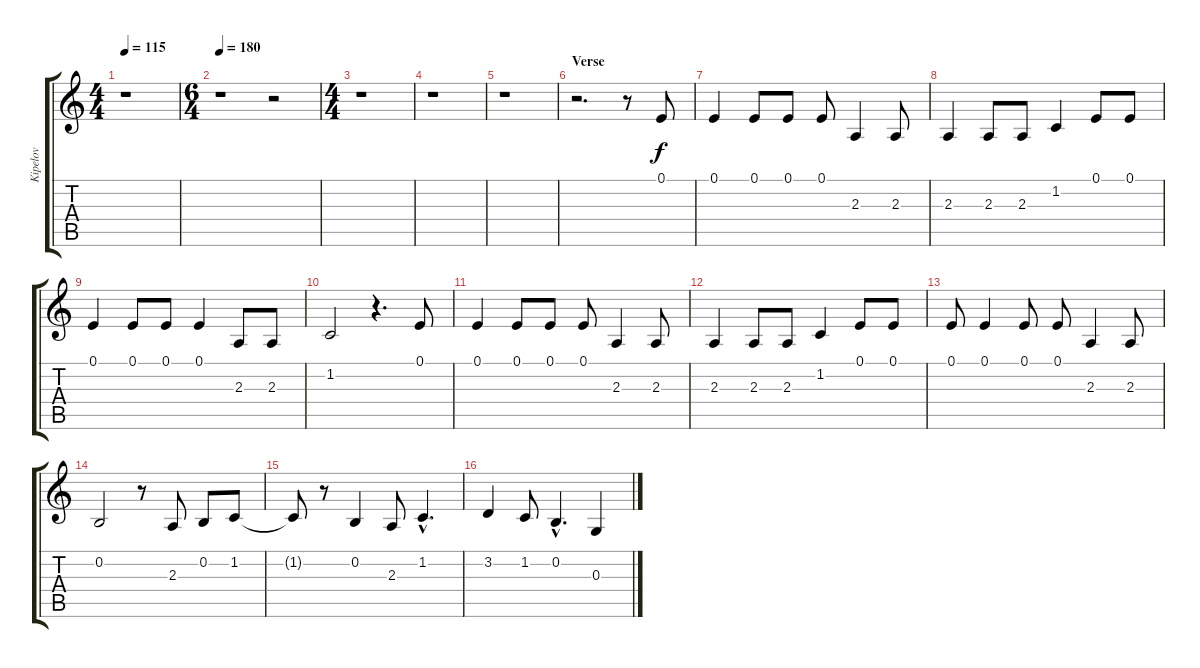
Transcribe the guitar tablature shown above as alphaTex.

\track ("Kipelov" "Kipelov") {instrument tenorsax}
\staff {score tabs}
\tuning (E4 B3 G3 D3 A2 E2) {hide}
\ts (4 4)
\tempo 115
\clef g2
\ks c
r.1{dy f} |
\ts (6 4)
\tempo 180
r.1 r.2 |
\ts (4 4)
r.1 |
r.1 |
r.1 |
\section ("" "Verse")
r.2{d} r.8 0.1.8 |
0.1.4 0.1.8 0.1.8 0.1.8 2.3.4 2.3.8 |
2.3.4 2.3.8 2.3.8 1.2.4 0.1.8 0.1.8 |
0.1.4 0.1.8 0.1.8 0.1.4 2.3.8 2.3.8 |
1.2.2 r.4{d} 0.1.8 |
0.1.4 0.1.8 0.1.8 0.1.8 2.3.4 2.3.8 |
2.3.4 2.3.8 2.3.8 1.2.4 0.1.8 0.1.8 |
0.1.8 0.1.4 0.1.8 0.1.8 2.3.4 2.3.8 |
0.2.2 r.8 2.3.8 0.2.8 1.2.8 |
1.2{t}.8 r.8 0.2.4 2.3.8 1.2{hac}.4{d} |
3.2.4 1.2.8 0.2{hac}.4{d} 0.3.4
